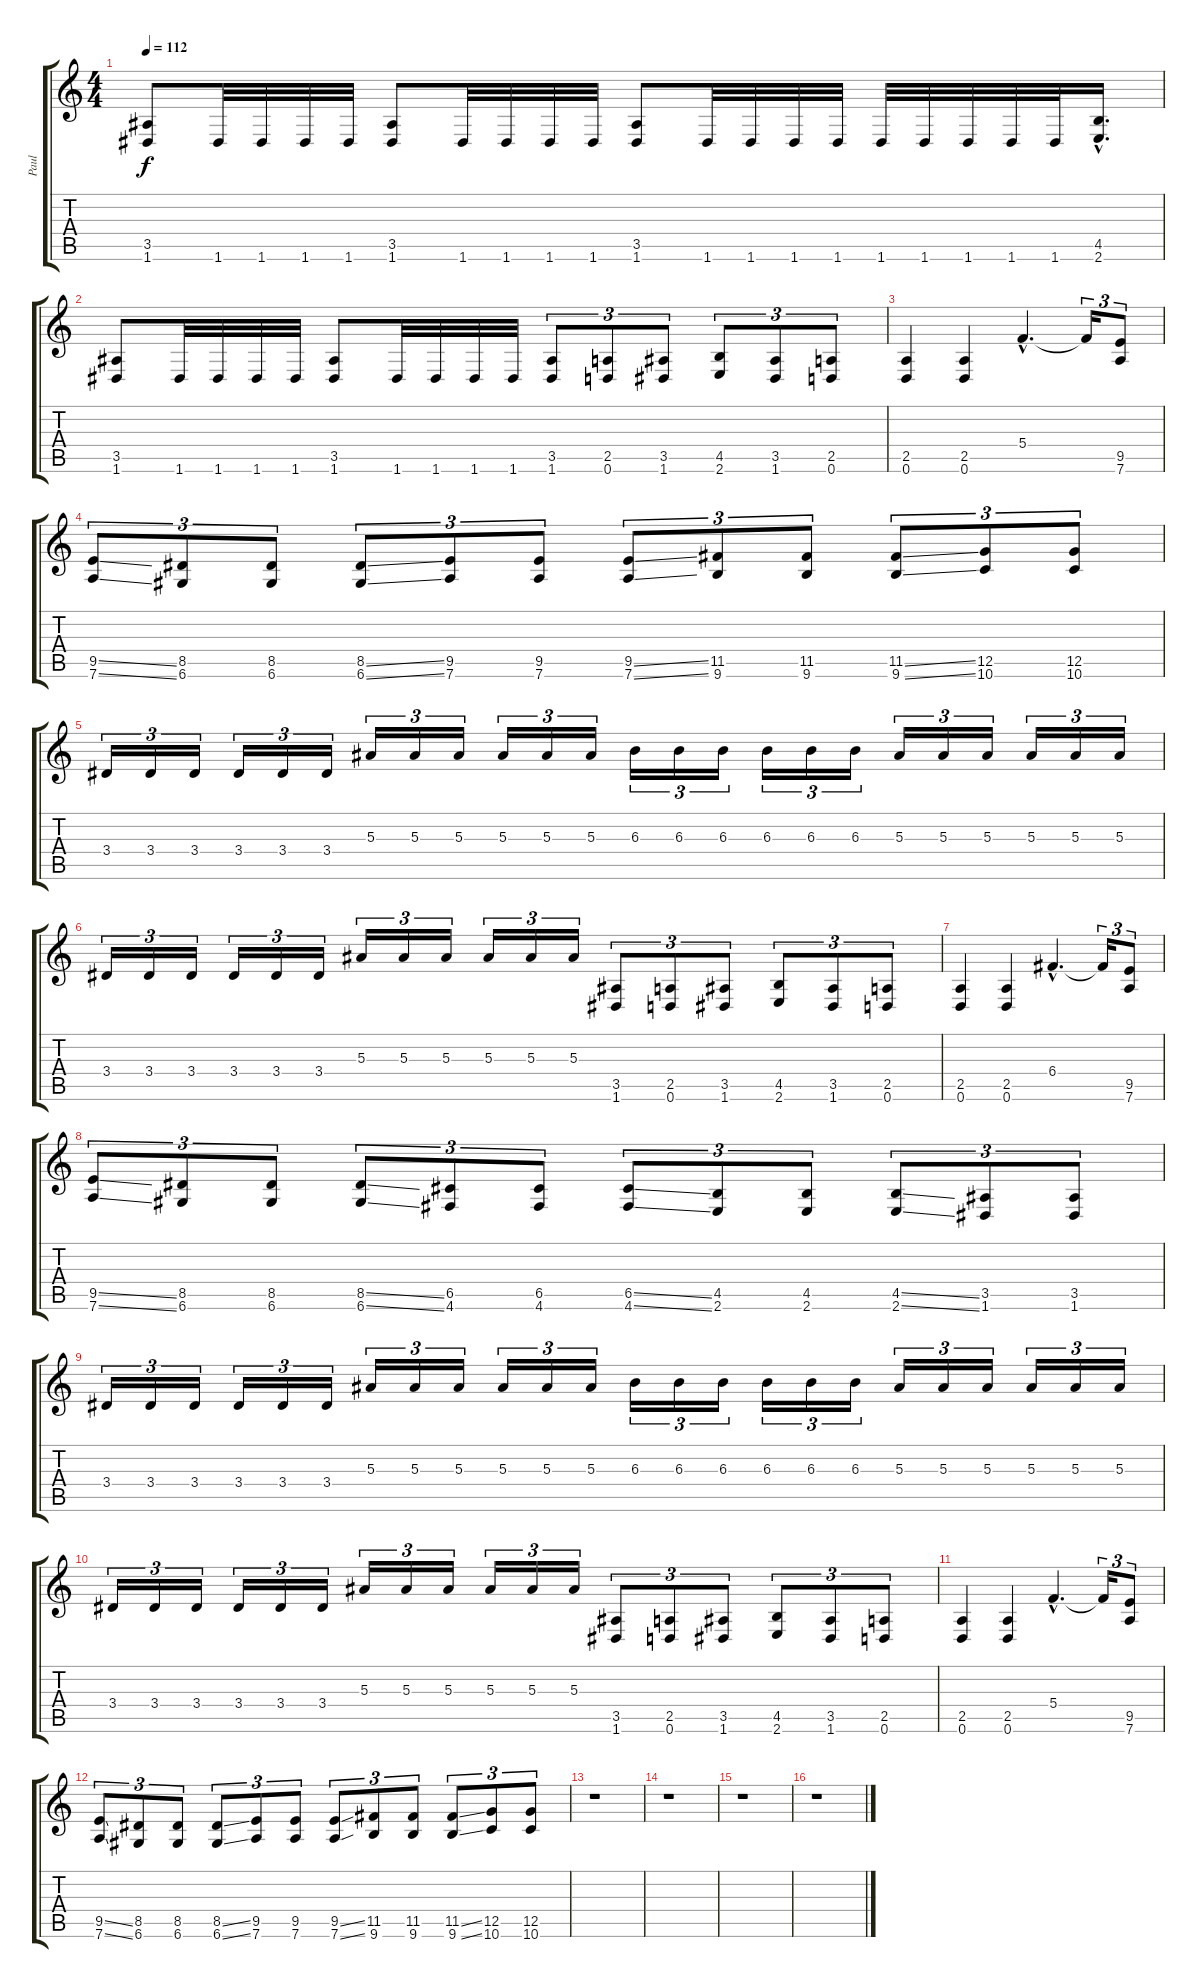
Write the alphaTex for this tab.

\track ("Paul" "Paul") {instrument overdrivenguitar}
\staff {score tabs}
\tuning (D4 A3 F3 C3 G2 D2) {hide}
\ts (4 4)
\tempo 112
\clef g2
\ks c
(3.5 1.6).8{dy f} 1.6.32 1.6.32 1.6.32 1.6.32 (3.5 1.6).8 1.6.32 1.6.32 1.6.32 1.6.32 (3.5 1.6).8 1.6.32 1.6.32 1.6.32 1.6.32 1.6.32 1.6.32 1.6.32 1.6.32 1.6.32 (4.5{hac} 2.6{hac}).16{d} |
(3.5 1.6).8 1.6.32 1.6.32 1.6.32 1.6.32 (3.5 1.6).8 1.6.32 1.6.32 1.6.32 1.6.32 (3.5 1.6).8{tu (3 2)} (2.5 0.6).8{tu (3 2)} (3.5 1.6).8{tu (3 2)} (4.5 2.6).8{tu (3 2)} (3.5 1.6).8{tu (3 2)} (2.5 0.6).8{tu (3 2)} |
(2.5 0.6).4 (2.5 0.6).4 5.4{hac}.4{d} 5.4{t}.16{tu (3 2)} (9.5 7.6).8{tu (3 2)} |
(9.5{ss} 7.6{ss}).8{tu (3 2)} (8.5 6.6).8{tu (3 2)} (8.5 6.6).8{tu (3 2)} (8.5{ss} 6.6{ss}).8{tu (3 2)} (9.5 7.6).8{tu (3 2)} (9.5 7.6).8{tu (3 2)} (9.5{ss} 7.6{ss}).8{tu (3 2)} (11.5 9.6).8{tu (3 2)} (11.5 9.6).8{tu (3 2)} (11.5{ss} 9.6{ss}).8{tu (3 2)} (12.5 10.6).8{tu (3 2)} (12.5 10.6).8{tu (3 2)} |
3.4.16{tu (3 2)} 3.4.16{tu (3 2)} 3.4.16{tu (3 2)} 3.4.16{tu (3 2)} 3.4.16{tu (3 2)} 3.4.16{tu (3 2)} 5.3.16{tu (3 2)} 5.3.16{tu (3 2)} 5.3.16{tu (3 2)} 5.3.16{tu (3 2)} 5.3.16{tu (3 2)} 5.3.16{tu (3 2)} 6.3.16{tu (3 2)} 6.3.16{tu (3 2)} 6.3.16{tu (3 2)} 6.3.16{tu (3 2)} 6.3.16{tu (3 2)} 6.3.16{tu (3 2)} 5.3.16{tu (3 2)} 5.3.16{tu (3 2)} 5.3.16{tu (3 2)} 5.3.16{tu (3 2)} 5.3.16{tu (3 2)} 5.3.16{tu (3 2)} |
3.4.16{tu (3 2)} 3.4.16{tu (3 2)} 3.4.16{tu (3 2)} 3.4.16{tu (3 2)} 3.4.16{tu (3 2)} 3.4.16{tu (3 2)} 5.3.16{tu (3 2)} 5.3.16{tu (3 2)} 5.3.16{tu (3 2)} 5.3.16{tu (3 2)} 5.3.16{tu (3 2)} 5.3.16{tu (3 2)} (3.5 1.6).8{tu (3 2)} (2.5 0.6).8{tu (3 2)} (3.5 1.6).8{tu (3 2)} (4.5 2.6).8{tu (3 2)} (3.5 1.6).8{tu (3 2)} (2.5 0.6).8{tu (3 2)} |
(2.5 0.6).4 (2.5 0.6).4 6.4{hac}.4{d} 6.4{t}.16{tu (3 2)} (9.5 7.6).8{tu (3 2)} |
(9.5{ss} 7.6{ss}).8{tu (3 2)} (8.5 6.6).8{tu (3 2)} (8.5 6.6).8{tu (3 2)} (8.5{ss} 6.6{ss}).8{tu (3 2)} (6.5 4.6).8{tu (3 2)} (6.5 4.6).8{tu (3 2)} (6.5{ss} 4.6{ss}).8{tu (3 2)} (4.5 2.6).8{tu (3 2)} (4.5 2.6).8{tu (3 2)} (4.5{ss} 2.6{ss}).8{tu (3 2)} (3.5 1.6).8{tu (3 2)} (3.5 1.6).8{tu (3 2)} |
3.4.16{tu (3 2)} 3.4.16{tu (3 2)} 3.4.16{tu (3 2)} 3.4.16{tu (3 2)} 3.4.16{tu (3 2)} 3.4.16{tu (3 2)} 5.3.16{tu (3 2)} 5.3.16{tu (3 2)} 5.3.16{tu (3 2)} 5.3.16{tu (3 2)} 5.3.16{tu (3 2)} 5.3.16{tu (3 2)} 6.3.16{tu (3 2)} 6.3.16{tu (3 2)} 6.3.16{tu (3 2)} 6.3.16{tu (3 2)} 6.3.16{tu (3 2)} 6.3.16{tu (3 2)} 5.3.16{tu (3 2)} 5.3.16{tu (3 2)} 5.3.16{tu (3 2)} 5.3.16{tu (3 2)} 5.3.16{tu (3 2)} 5.3.16{tu (3 2)} |
3.4.16{tu (3 2)} 3.4.16{tu (3 2)} 3.4.16{tu (3 2)} 3.4.16{tu (3 2)} 3.4.16{tu (3 2)} 3.4.16{tu (3 2)} 5.3.16{tu (3 2)} 5.3.16{tu (3 2)} 5.3.16{tu (3 2)} 5.3.16{tu (3 2)} 5.3.16{tu (3 2)} 5.3.16{tu (3 2)} (3.5 1.6).8{tu (3 2)} (2.5 0.6).8{tu (3 2)} (3.5 1.6).8{tu (3 2)} (4.5 2.6).8{tu (3 2)} (3.5 1.6).8{tu (3 2)} (2.5 0.6).8{tu (3 2)} |
(2.5 0.6).4 (2.5 0.6).4 5.4{hac}.4{d} 5.4{t}.16{tu (3 2)} (9.5 7.6).8{tu (3 2)} |
(9.5{ss} 7.6{ss}).8{tu (3 2)} (8.5 6.6).8{tu (3 2)} (8.5 6.6).8{tu (3 2)} (8.5{ss} 6.6{ss}).8{tu (3 2)} (9.5 7.6).8{tu (3 2)} (9.5 7.6).8{tu (3 2)} (9.5{ss} 7.6{ss}).8{tu (3 2)} (11.5 9.6).8{tu (3 2)} (11.5 9.6).8{tu (3 2)} (11.5{ss} 9.6{ss}).8{tu (3 2)} (12.5 10.6).8{tu (3 2)} (12.5 10.6).8{tu (3 2)} |
r.1 |
r.1 |
r.1 |
r.1
